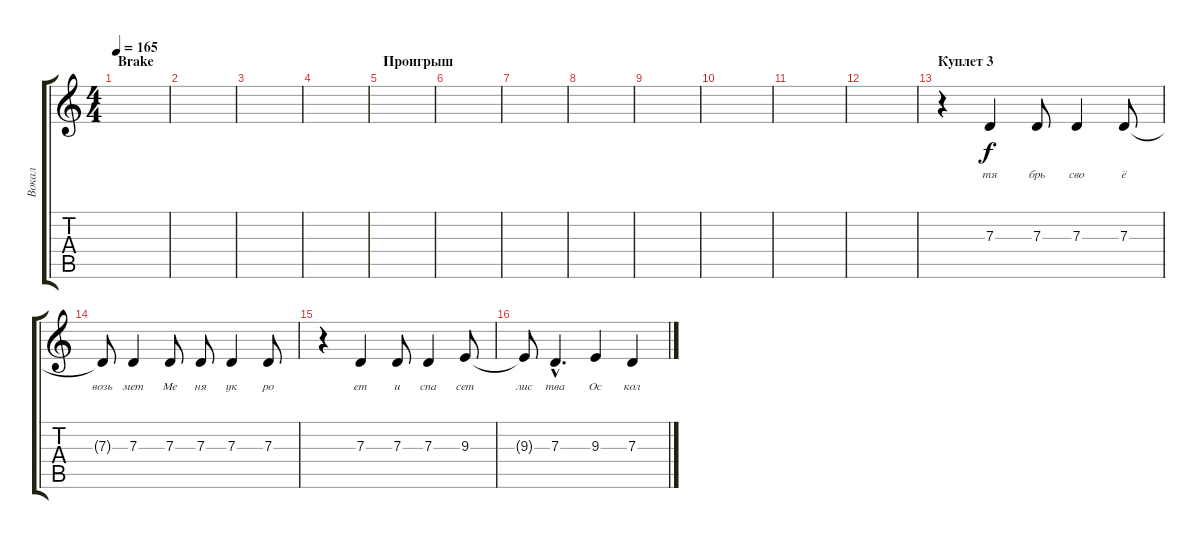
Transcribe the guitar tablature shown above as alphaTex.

\track ("Вокал" "Вокал") {instrument fx4atmosphere}
\staff {score tabs}
\tuning (E4 B3 G3 D3 A2 E2) {hide}
\ts (4 4)
\section ("" "Brake")
\tempo 165
\clef g2
\ks c
|
|
|
|
\section ("" "Проигрыш")
|
|
|
|
|
|
|
|
\section ("" "Куплет 3")
r.4 7.3.4{lyrics (0 "") lyrics (1 "тя") lyrics (2 "") lyrics (3 "") lyrics (4 "")} 7.3.8{lyrics (0 "") lyrics (1 "брь") lyrics (2 "") lyrics (3 "") lyrics (4 "")} 7.3.4{lyrics (0 "") lyrics (1 "сво") lyrics (2 "") lyrics (3 "") lyrics (4 "")} 7.3.8{lyrics (0 "") lyrics (1 "ё") lyrics (2 "") lyrics (3 "") lyrics (4 "")} |
7.3{t}.8{lyrics (0 "") lyrics (1 "возь") lyrics (2 "") lyrics (3 "") lyrics (4 "")} 7.3.4{lyrics (0 "") lyrics (1 "мет") lyrics (2 "") lyrics (3 "") lyrics (4 "")} 7.3.8{lyrics (0 "") lyrics (1 "Ме") lyrics (2 "") lyrics (3 "") lyrics (4 "")} 7.3.8{lyrics (0 "") lyrics (1 "ня") lyrics (2 "") lyrics (3 "") lyrics (4 "")} 7.3.4{lyrics (0 "") lyrics (1 "ук") lyrics (2 "") lyrics (3 "") lyrics (4 "")} 7.3.8{lyrics (0 "") lyrics (1 "ро") lyrics (2 "") lyrics (3 "") lyrics (4 "")} |
r.4 7.3.4{lyrics (0 "") lyrics (1 "ет") lyrics (2 "") lyrics (3 "") lyrics (4 "")} 7.3.8{lyrics (0 "") lyrics (1 "и") lyrics (2 "") lyrics (3 "") lyrics (4 "")} 7.3.4{lyrics (0 "") lyrics (1 "спа") lyrics (2 "") lyrics (3 "") lyrics (4 "")} 9.3.8{lyrics (0 "") lyrics (1 "сет") lyrics (2 "") lyrics (3 "") lyrics (4 "")} |
9.3{t}.8{lyrics (0 "") lyrics (1 "лис") lyrics (2 "") lyrics (3 "") lyrics (4 "")} 7.3{hac}.4{d lyrics (0 "") lyrics (1 "тва") lyrics (2 "") lyrics (3 "") lyrics (4 "")} 9.3.4{lyrics (0 "") lyrics (1 "Ос") lyrics (2 "") lyrics (3 "") lyrics (4 "")} 7.3.4{lyrics (0 "") lyrics (1 "кол") lyrics (2 "") lyrics (3 "") lyrics (4 "")}
